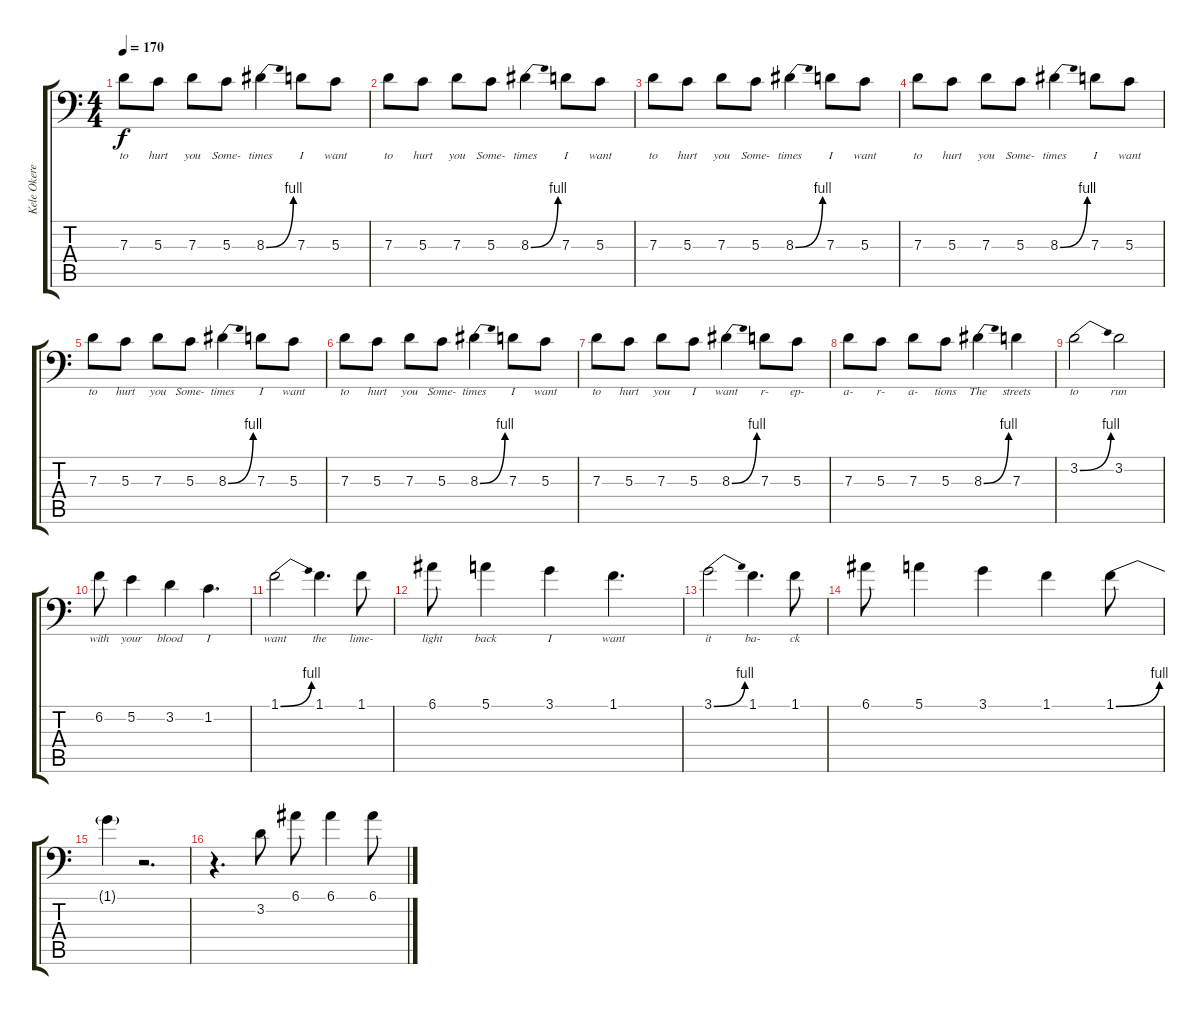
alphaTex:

\track ("Kele Okereke Vocals" "Kele Okere") {instrument oboe}
\staff {score tabs}
\tuning (E4 B3 G3 D3 A2 E1) {hide}
\ts (4 4)
\tempo 170
\clef f4
\ks c
7.3.8{lyrics (0 "to") lyrics (1 "") lyrics (2 "") lyrics (3 "") lyrics (4 "") dy f} 5.3.8{lyrics (0 "hurt") lyrics (1 "") lyrics (2 "") lyrics (3 "") lyrics (4 "")} 7.3.8{lyrics (0 "you") lyrics (1 "") lyrics (2 "") lyrics (3 "") lyrics (4 "")} 5.3.8{lyrics (0 "Some-") lyrics (1 "") lyrics (2 "") lyrics (3 "") lyrics (4 "")} 8.3{be (bend 0 0 60 4)}.4{lyrics (0 "times") lyrics (1 "") lyrics (2 "") lyrics (3 "") lyrics (4 "")} 7.3.8{lyrics (0 "I") lyrics (1 "") lyrics (2 "") lyrics (3 "") lyrics (4 "")} 5.3.8{lyrics (0 "want") lyrics (1 "") lyrics (2 "") lyrics (3 "") lyrics (4 "")} |
7.3.8{lyrics (0 "to") lyrics (1 "") lyrics (2 "") lyrics (3 "") lyrics (4 "")} 5.3.8{lyrics (0 "hurt") lyrics (1 "") lyrics (2 "") lyrics (3 "") lyrics (4 "")} 7.3.8{lyrics (0 "you") lyrics (1 "") lyrics (2 "") lyrics (3 "") lyrics (4 "")} 5.3.8{lyrics (0 "Some-") lyrics (1 "") lyrics (2 "") lyrics (3 "") lyrics (4 "")} 8.3{be (bend 0 0 60 4)}.4{lyrics (0 "times") lyrics (1 "") lyrics (2 "") lyrics (3 "") lyrics (4 "")} 7.3.8{lyrics (0 "I") lyrics (1 "") lyrics (2 "") lyrics (3 "") lyrics (4 "")} 5.3.8{lyrics (0 "want") lyrics (1 "") lyrics (2 "") lyrics (3 "") lyrics (4 "")} |
7.3.8{lyrics (0 "to") lyrics (1 "") lyrics (2 "") lyrics (3 "") lyrics (4 "")} 5.3.8{lyrics (0 "hurt") lyrics (1 "") lyrics (2 "") lyrics (3 "") lyrics (4 "")} 7.3.8{lyrics (0 "you") lyrics (1 "") lyrics (2 "") lyrics (3 "") lyrics (4 "")} 5.3.8{lyrics (0 "Some-") lyrics (1 "") lyrics (2 "") lyrics (3 "") lyrics (4 "")} 8.3{be (bend 0 0 60 4)}.4{lyrics (0 "times") lyrics (1 "") lyrics (2 "") lyrics (3 "") lyrics (4 "")} 7.3.8{lyrics (0 "I") lyrics (1 "") lyrics (2 "") lyrics (3 "") lyrics (4 "")} 5.3.8{lyrics (0 "want") lyrics (1 "") lyrics (2 "") lyrics (3 "") lyrics (4 "")} |
7.3.8{lyrics (0 "to") lyrics (1 "") lyrics (2 "") lyrics (3 "") lyrics (4 "")} 5.3.8{lyrics (0 "hurt") lyrics (1 "") lyrics (2 "") lyrics (3 "") lyrics (4 "")} 7.3.8{lyrics (0 "you") lyrics (1 "") lyrics (2 "") lyrics (3 "") lyrics (4 "")} 5.3.8{lyrics (0 "Some-") lyrics (1 "") lyrics (2 "") lyrics (3 "") lyrics (4 "")} 8.3{be (bend 0 0 60 4)}.4{lyrics (0 "times") lyrics (1 "") lyrics (2 "") lyrics (3 "") lyrics (4 "")} 7.3.8{lyrics (0 "I") lyrics (1 "") lyrics (2 "") lyrics (3 "") lyrics (4 "")} 5.3.8{lyrics (0 "want") lyrics (1 "") lyrics (2 "") lyrics (3 "") lyrics (4 "")} |
7.3.8{lyrics (0 "to") lyrics (1 "") lyrics (2 "") lyrics (3 "") lyrics (4 "")} 5.3.8{lyrics (0 "hurt") lyrics (1 "") lyrics (2 "") lyrics (3 "") lyrics (4 "")} 7.3.8{lyrics (0 "you") lyrics (1 "") lyrics (2 "") lyrics (3 "") lyrics (4 "")} 5.3.8{lyrics (0 "Some-") lyrics (1 "") lyrics (2 "") lyrics (3 "") lyrics (4 "")} 8.3{be (bend 0 0 60 4)}.4{lyrics (0 "times") lyrics (1 "") lyrics (2 "") lyrics (3 "") lyrics (4 "")} 7.3.8{lyrics (0 "I") lyrics (1 "") lyrics (2 "") lyrics (3 "") lyrics (4 "")} 5.3.8{lyrics (0 "want") lyrics (1 "") lyrics (2 "") lyrics (3 "") lyrics (4 "")} |
7.3.8{lyrics (0 "to") lyrics (1 "") lyrics (2 "") lyrics (3 "") lyrics (4 "")} 5.3.8{lyrics (0 "hurt") lyrics (1 "") lyrics (2 "") lyrics (3 "") lyrics (4 "")} 7.3.8{lyrics (0 "you") lyrics (1 "") lyrics (2 "") lyrics (3 "") lyrics (4 "")} 5.3.8{lyrics (0 "Some-") lyrics (1 "") lyrics (2 "") lyrics (3 "") lyrics (4 "")} 8.3{be (bend 0 0 60 4)}.4{lyrics (0 "times") lyrics (1 "") lyrics (2 "") lyrics (3 "") lyrics (4 "")} 7.3.8{lyrics (0 "I") lyrics (1 "") lyrics (2 "") lyrics (3 "") lyrics (4 "")} 5.3.8{lyrics (0 "want") lyrics (1 "") lyrics (2 "") lyrics (3 "") lyrics (4 "")} |
7.3.8{lyrics (0 "to") lyrics (1 "") lyrics (2 "") lyrics (3 "") lyrics (4 "")} 5.3.8{lyrics (0 "hurt") lyrics (1 "") lyrics (2 "") lyrics (3 "") lyrics (4 "")} 7.3.8{lyrics (0 "you") lyrics (1 "") lyrics (2 "") lyrics (3 "") lyrics (4 "")} 5.3.8{lyrics (0 "I") lyrics (1 "") lyrics (2 "") lyrics (3 "") lyrics (4 "")} 8.3{be (bend 0 0 60 4)}.4{lyrics (0 "want") lyrics (1 "") lyrics (2 "") lyrics (3 "") lyrics (4 "")} 7.3.8{lyrics (0 "r-") lyrics (1 "") lyrics (2 "") lyrics (3 "") lyrics (4 "")} 5.3.8{lyrics (0 "ep-") lyrics (1 "") lyrics (2 "") lyrics (3 "") lyrics (4 "")} |
7.3.8{lyrics (0 "a-") lyrics (1 "") lyrics (2 "") lyrics (3 "") lyrics (4 "")} 5.3.8{lyrics (0 "r-") lyrics (1 "") lyrics (2 "") lyrics (3 "") lyrics (4 "")} 7.3.8{lyrics (0 "a-") lyrics (1 "") lyrics (2 "") lyrics (3 "") lyrics (4 "")} 5.3.8{lyrics (0 "tions") lyrics (1 "") lyrics (2 "") lyrics (3 "") lyrics (4 "")} 8.3{be (bend 0 0 60 4)}.4{lyrics (0 "The") lyrics (1 "") lyrics (2 "") lyrics (3 "") lyrics (4 "")} 7.3.4{lyrics (0 "streets") lyrics (1 "") lyrics (2 "") lyrics (3 "") lyrics (4 "")} |
3.2{be (bend 0 0 60 4)}.2{lyrics (0 "to") lyrics (1 "") lyrics (2 "") lyrics (3 "") lyrics (4 "")} 3.2.2{lyrics (0 "run") lyrics (1 "") lyrics (2 "") lyrics (3 "") lyrics (4 "")} |
6.2.8{lyrics (0 "with") lyrics (1 "") lyrics (2 "") lyrics (3 "") lyrics (4 "")} 5.2.4{lyrics (0 "your") lyrics (1 "") lyrics (2 "") lyrics (3 "") lyrics (4 "")} 3.2.4{lyrics (0 "blood") lyrics (1 "") lyrics (2 "") lyrics (3 "") lyrics (4 "")} 1.2.4{d lyrics (0 "I") lyrics (1 "") lyrics (2 "") lyrics (3 "") lyrics (4 "")} |
1.1{be (bend 0 0 60 4)}.2{lyrics (0 "want") lyrics (1 "") lyrics (2 "") lyrics (3 "") lyrics (4 "")} 1.1.4{d lyrics (0 "the") lyrics (1 "") lyrics (2 "") lyrics (3 "") lyrics (4 "")} 1.1.8{lyrics (0 "lime-") lyrics (1 "") lyrics (2 "") lyrics (3 "") lyrics (4 "")} |
6.1.8{lyrics (0 "light") lyrics (1 "") lyrics (2 "") lyrics (3 "") lyrics (4 "")} 5.1.4{lyrics (0 "back") lyrics (1 "") lyrics (2 "") lyrics (3 "") lyrics (4 "")} 3.1.4{lyrics (0 "I") lyrics (1 "") lyrics (2 "") lyrics (3 "") lyrics (4 "")} 1.1.4{d lyrics (0 "want") lyrics (1 "") lyrics (2 "") lyrics (3 "") lyrics (4 "")} |
3.1{be (bend 0 0 60 4)}.2{lyrics (0 "it") lyrics (1 "") lyrics (2 "") lyrics (3 "") lyrics (4 "")} 1.1.4{d lyrics (0 "ba-") lyrics (1 "") lyrics (2 "") lyrics (3 "") lyrics (4 "")} 1.1.8{lyrics (0 "ck") lyrics (1 "") lyrics (2 "") lyrics (3 "") lyrics (4 "")} |
6.1.8 5.1.4 3.1.4 1.1.4 1.1{be (bend 0 0 60 4)}.8 |
1.1{t}.4 r.2{d} |
r.4{d} 3.2.8 6.1.8 6.1.4 6.1{sl}.8
